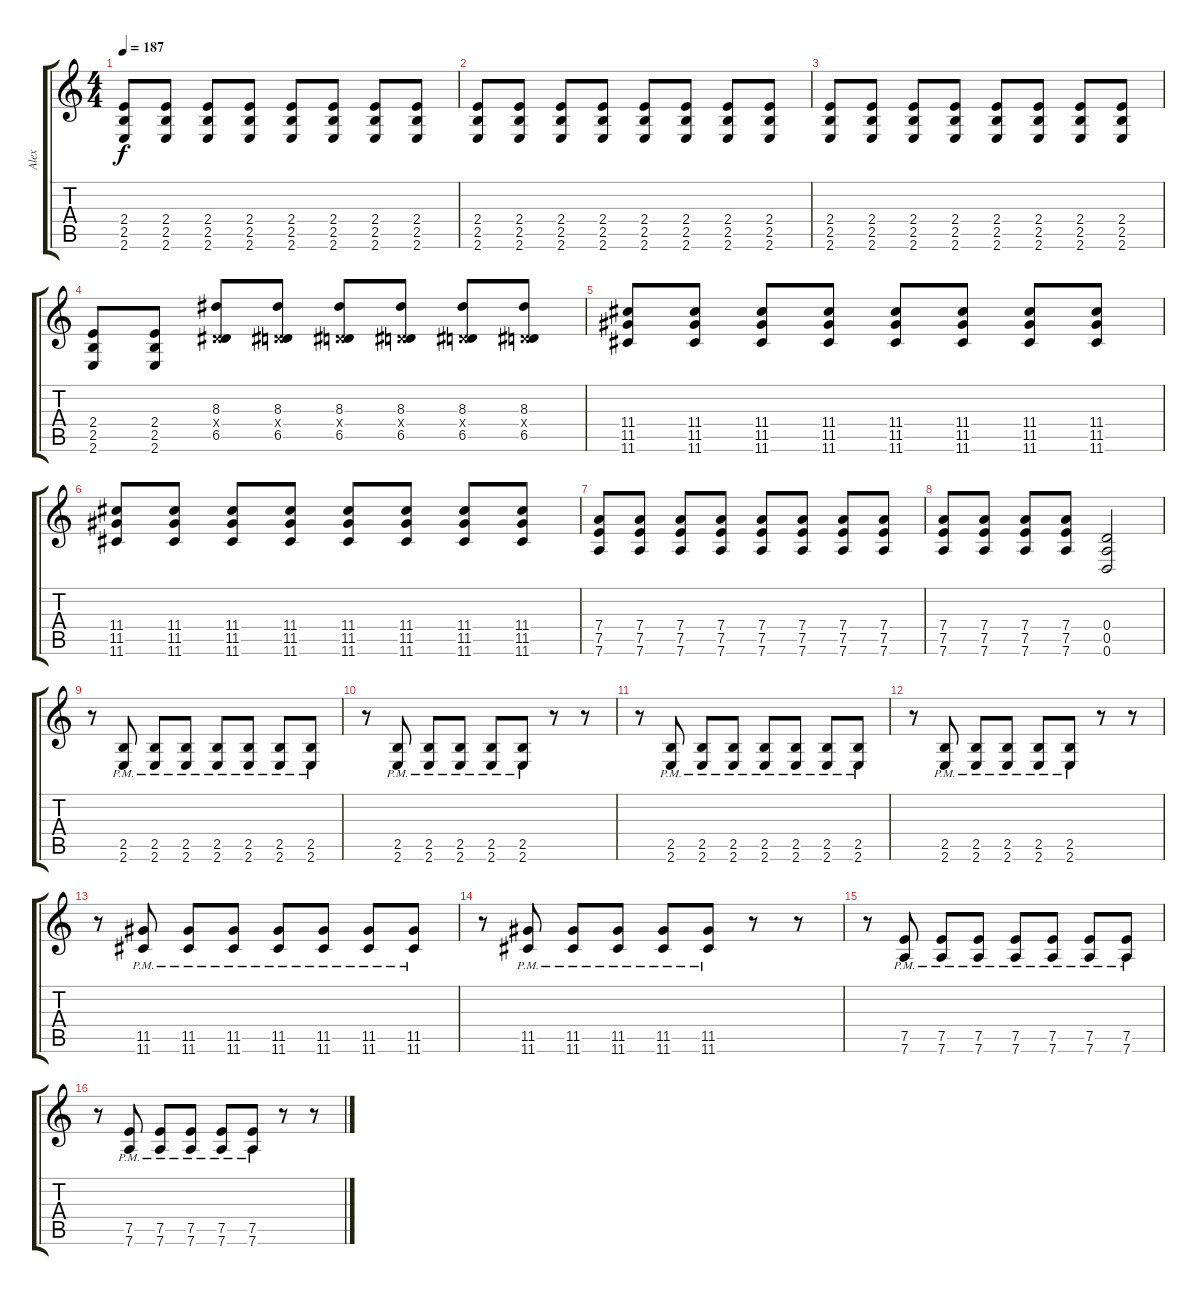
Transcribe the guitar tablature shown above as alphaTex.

\track ("Alex" "Alex") {instrument distortionguitar}
\staff {score tabs}
\tuning (E4 B3 G3 D3 A2 D2) {hide}
\ts (4 4)
\tempo 187
\clef g2
\ks c
(2.4 2.5 2.6).8{dy f} (2.4 2.5 2.6).8 (2.4 2.5 2.6).8 (2.4 2.5 2.6).8 (2.4 2.5 2.6).8 (2.4 2.5 2.6).8 (2.4 2.5 2.6).8 (2.4 2.5 2.6).8 |
(2.4 2.5 2.6).8 (2.4 2.5 2.6).8 (2.4 2.5 2.6).8 (2.4 2.5 2.6).8 (2.4 2.5 2.6).8 (2.4 2.5 2.6).8 (2.4 2.5 2.6).8 (2.4 2.5 2.6).8 |
(2.4 2.5 2.6).8 (2.4 2.5 2.6).8 (2.4 2.5 2.6).8 (2.4 2.5 2.6).8 (2.4 2.5 2.6).8 (2.4 2.5 2.6).8 (2.4 2.5 2.6).8 (2.4 2.5 2.6).8 |
(2.4 2.5 2.6).8 (2.4 2.5 2.6).8 (8.3 0.4{x} 6.5).8 (8.3 0.4{x} 6.5).8 (8.3 0.4{x} 6.5).8 (8.3 0.4{x} 6.5).8 (8.3 0.4{x} 6.5).8 (8.3 0.4{x} 6.5).8 |
(11.4 11.5 11.6).8 (11.4 11.5 11.6).8 (11.4 11.5 11.6).8 (11.4 11.5 11.6).8 (11.4 11.5 11.6).8 (11.4 11.5 11.6).8 (11.4 11.5 11.6).8 (11.4 11.5 11.6).8 |
(11.4 11.5 11.6).8 (11.4 11.5 11.6).8 (11.4 11.5 11.6).8 (11.4 11.5 11.6).8 (11.4 11.5 11.6).8 (11.4 11.5 11.6).8 (11.4 11.5 11.6).8 (11.4 11.5 11.6).8 |
(7.4 7.5 7.6).8 (7.4 7.5 7.6).8 (7.4 7.5 7.6).8 (7.4 7.5 7.6).8 (7.4 7.5 7.6).8 (7.4 7.5 7.6).8 (7.4 7.5 7.6).8 (7.4 7.5 7.6).8 |
(7.4 7.5 7.6).8 (7.4 7.5 7.6).8 (7.4 7.5 7.6).8 (7.4 7.5 7.6).8 (0.4 0.5 0.6).2 |
r.8 (2.5{pm} 2.6{pm}).8 (2.5{pm} 2.6{pm}).8 (2.5{pm} 2.6{pm}).8 (2.5{pm} 2.6{pm}).8 (2.5{pm} 2.6{pm}).8 (2.5{pm} 2.6{pm}).8 (2.5{pm} 2.6{pm}).8 |
r.8 (2.5{pm} 2.6{pm}).8 (2.5{pm} 2.6{pm}).8 (2.5{pm} 2.6{pm}).8 (2.5{pm} 2.6{pm}).8 (2.5{pm} 2.6{pm}).8 r.8 r.8 |
r.8 (2.5{pm} 2.6{pm}).8 (2.5{pm} 2.6{pm}).8 (2.5{pm} 2.6{pm}).8 (2.5{pm} 2.6{pm}).8 (2.5{pm} 2.6{pm}).8 (2.5{pm} 2.6{pm}).8 (2.5{pm} 2.6{pm}).8 |
r.8 (2.5{pm} 2.6{pm}).8 (2.5{pm} 2.6{pm}).8 (2.5{pm} 2.6{pm}).8 (2.5{pm} 2.6{pm}).8 (2.5{pm} 2.6{pm}).8 r.8 r.8 |
r.8 (11.5{pm} 11.6{pm}).8 (11.5{pm} 11.6{pm}).8 (11.5{pm} 11.6{pm}).8 (11.5{pm} 11.6{pm}).8 (11.5{pm} 11.6{pm}).8 (11.5{pm} 11.6{pm}).8 (11.5{pm} 11.6{pm}).8 |
r.8 (11.5{pm} 11.6{pm}).8 (11.5{pm} 11.6{pm}).8 (11.5{pm} 11.6{pm}).8 (11.5{pm} 11.6{pm}).8 (11.5{pm} 11.6{pm}).8 r.8 r.8 |
r.8 (7.5{pm} 7.6{pm}).8 (7.5{pm} 7.6{pm}).8 (7.5{pm} 7.6{pm}).8 (7.5{pm} 7.6{pm}).8 (7.5{pm} 7.6{pm}).8 (7.5{pm} 7.6{pm}).8 (7.5{pm} 7.6{pm}).8 |
r.8 (7.5{pm} 7.6{pm}).8 (7.5{pm} 7.6{pm}).8 (7.5{pm} 7.6{pm}).8 (7.5{pm} 7.6{pm}).8 (7.5{pm} 7.6{pm}).8 r.8 r.8
